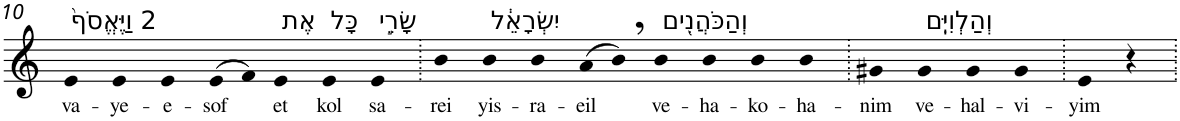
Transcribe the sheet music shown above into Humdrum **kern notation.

**kern	**text
*part1	*part1
*staff1	*staff1
*I"Piano	*
*I'Pno	*
!!LO:PB:g=z
*clefG2	*
*k[]	*
=10	=10
!LO:TX:a:t=2 וַיֶּאֱסֹף֙	!
!	!LO:LY:b
4e	va-
!	!LO:LY:b
4e	-ye-
!	!LO:LY:b
4e	-e-
!	!LO:LY:b
(>8e	-sof
8f)	.
!LO:TX:a:t=אֶת	!
!	!LO:LY:b
4e	et
!LO:TX:a:t=כָּל	!
!	!LO:LY:b
4e	kol
!LO:TX:a:t=שָׂרֵ֣י	!
!	!LO:LY:b
4e	sa-
=11.	=11.
!	!LO:LY:b
4b	-rei
!LO:TX:a:t=יִשְׂרָאֵ֔ל	!
!	!LO:LY:b
4b	yis-
!	!LO:LY:b
4b	-ra-
!	!LO:LY:b
(>8a	-eil
8b,)	.
!LO:TX:a:t=וְהַכֹּהֲנִ֖ים	!
!	!LO:LY:b
4b	ve-
!	!LO:LY:b
4b	-ha-
!	!LO:LY:b
4b	-ko-
!	!LO:LY:b
4b	-ha-
=12.	=12.
!	!LO:LY:b
4g#X	-nim
!LO:TX:a:t=וְהַלְוִיִּֽם	!
!	!LO:LY:b
4g#	ve-
!	!LO:LY:b
4g#	-hal-
!	!LO:LY:b
4g#	-vi-
=13.	=13.
!	!LO:LY:b
4e	-yim
4r	.
=.	=.
*-	*-
